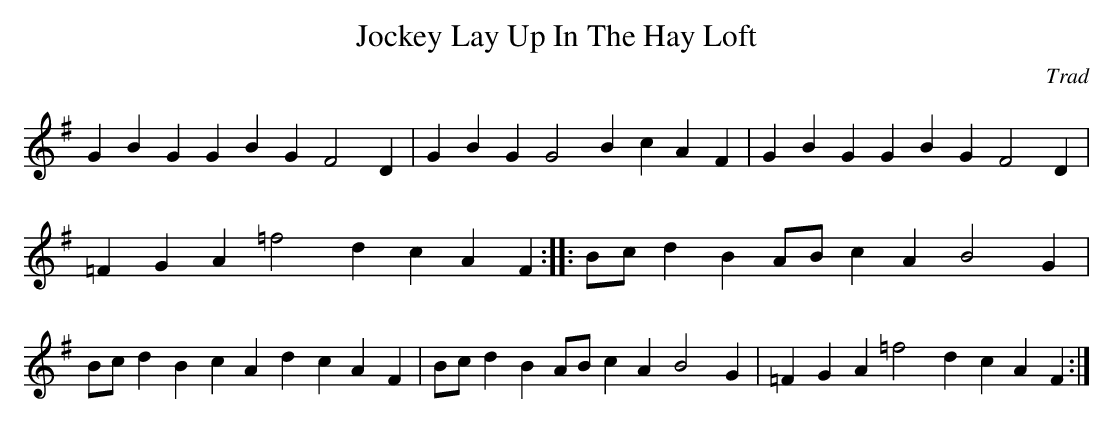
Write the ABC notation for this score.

X:1
T: Jockey Lay Up In The Hay Loft
C:Trad
M:9/8l
K:G
G2B2G2 G2B2G2 F4 D2| G2B2G2 G4 B2 c2A2F2|G2B2G2 G2B2G2 F4 D2|\
=F2G2A2 =f4 d2 c2A2F2:: Bcd2B2 ABc2A2 B4 G2| Bcd2B2 c2A2d2 c2A2F2|\
Bcd2B2 ABc2A2 B4 G2| =F2G2A2 =f4 d2 c2A2F2:|
